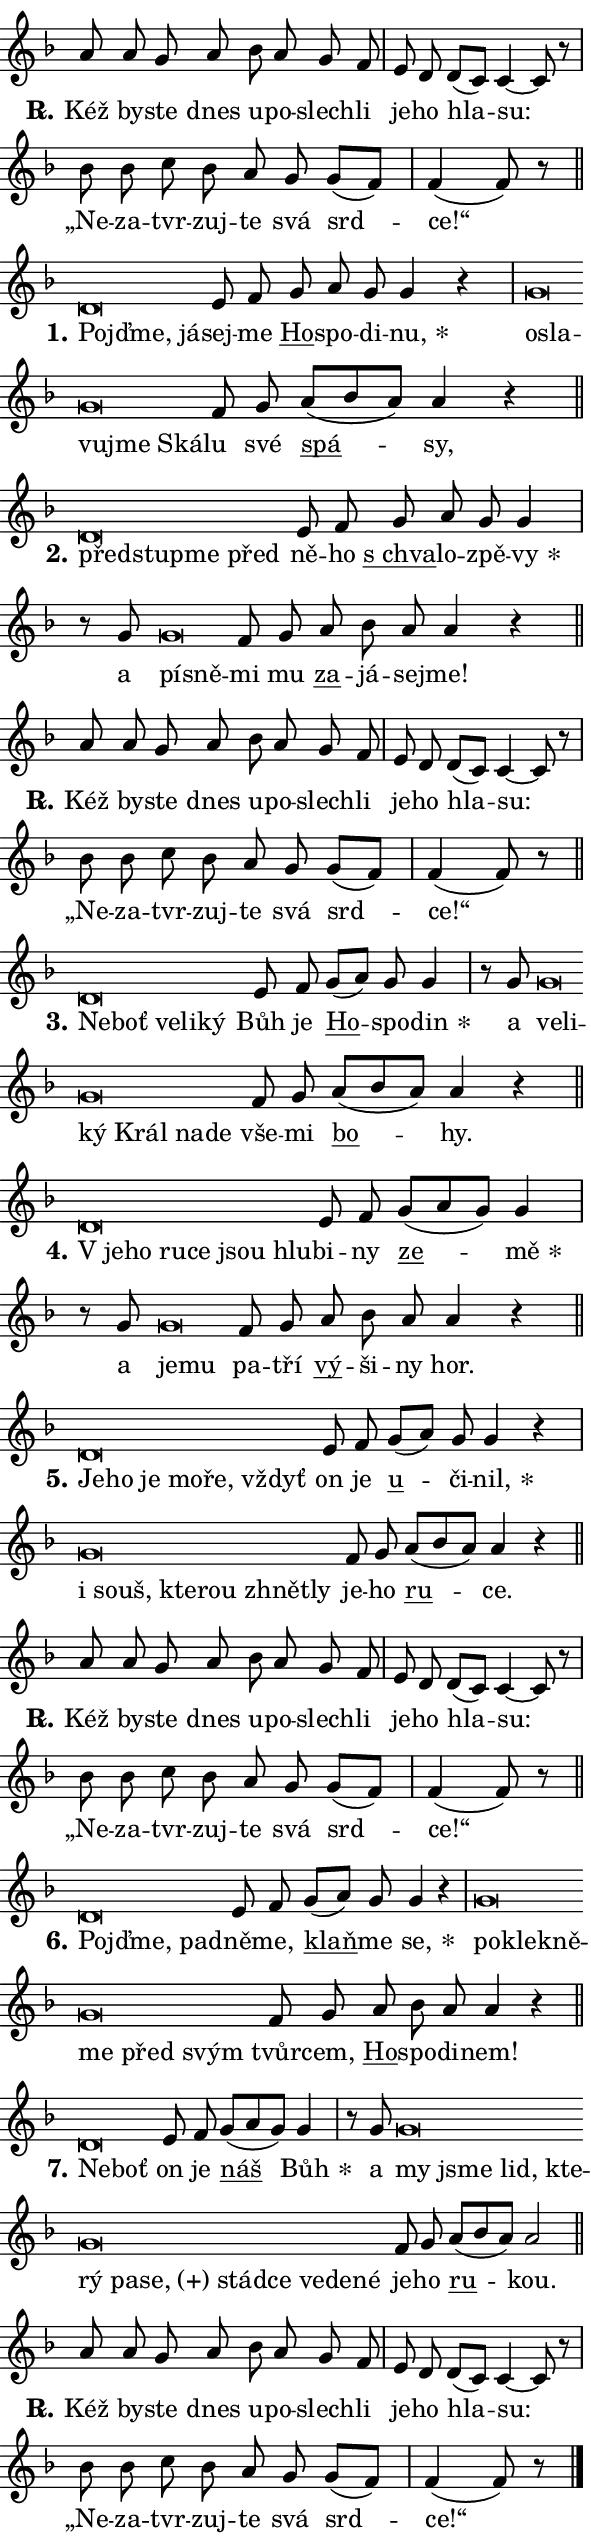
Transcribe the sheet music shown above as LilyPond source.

\version "2.24.0"
\header { tagline = "" }
\paper {
  indent = 0\cm
  top-margin = 0\cm
  right-margin = 0.13\cm % to fit lyric hyphens
  bottom-margin = 0\cm
  left-margin = 0\cm
  paper-width = 10\cm
  page-breaking = #ly:one-page-breaking
  system-system-spacing.basic-distance = #11
  score-system-spacing.basic-distance = #11
  ragged-last = ##f
}


%% Author: Thomas Morley
%% https://lists.gnu.org/archive/html/lilypond-user/2020-05/msg00002.html
#(define (line-position grob)
"Returns position of @var[grob} in current system:
   @code{'start}, if at first time-step
   @code{'end}, if at last time-step
   @code{'middle} otherwise
"
  (let* ((col (ly:item-get-column grob))
         (ln (ly:grob-object col 'left-neighbor))
         (rn (ly:grob-object col 'right-neighbor))
         (col-to-check-left (if (ly:grob? ln) ln col))
         (col-to-check-right (if (ly:grob? rn) rn col))
         (break-dir-left
           (and
             (ly:grob-property col-to-check-left 'non-musical #f)
             (ly:item-break-dir col-to-check-left)))
         (break-dir-right
           (and
             (ly:grob-property col-to-check-right 'non-musical #f)
             (ly:item-break-dir col-to-check-right))))
        (cond ((eqv? 1 break-dir-left) 'start)
              ((eqv? -1 break-dir-right) 'end)
              (else 'middle))))

#(define (tranparent-at-line-position vctor)
  (lambda (grob)
  "Relying on @code{line-position} select the relevant enry from @var{vctor}.
Used to determine transparency,"
    (case (line-position grob)
      ((end) (not (vector-ref vctor 0)))
      ((middle) (not (vector-ref vctor 1)))
      ((start) (not (vector-ref vctor 2))))))

noteHeadBreakVisibility =
#(define-music-function (break-visibility)(vector?)
"Makes @code{NoteHead}s transparent relying on @var{break-visibility}"
#{
  \override NoteHead.transparent =
    #(tranparent-at-line-position break-visibility)
#})

#(define delete-ledgers-for-transparent-note-heads
  (lambda (grob)
    "Reads whether a @code{NoteHead} is transparent.
If so this @code{NoteHead} is removed from @code{'note-heads} from
@var{grob}, which is supposed to be @code{LedgerLineSpanner}.
As a result ledgers are not printed for this @code{NoteHead}"
    (let* ((nhds-array (ly:grob-object grob 'note-heads))
           (nhds-list
             (if (ly:grob-array? nhds-array)
                 (ly:grob-array->list nhds-array)
                 '()))
           ;; Relies on the transparent-property being done before
           ;; Staff.LedgerLineSpanner.after-line-breaking is executed.
           ;; This is fragile ...
           (to-keep
             (remove
               (lambda (nhd)
                 (ly:grob-property nhd 'transparent #f))
               nhds-list)))
      ;; TODO find a better method to iterate over grob-arrays, similiar
      ;; to filter/remove etc for lists
      ;; For now rebuilt from scratch
      (set! (ly:grob-object grob 'note-heads)  '())
      (for-each
        (lambda (nhd)
          (ly:pointer-group-interface::add-grob grob 'note-heads nhd))
        to-keep))))

squashNotes = {
  \override NoteHead.X-extent = #'(-0.2 . 0.2)
  \override NoteHead.Y-extent = #'(-0.75 . 0)
  \override NoteHead.stencil =
    #(lambda (grob)
       (let ((pos (ly:grob-property grob 'staff-position)))
         (begin
           (if (< pos -7) (display "ERROR: Lower brevis then expected\n") (display ""))
           (if (<= pos -6) ly:text-interface::print ly:note-head::print))))
}
unSquashNotes = {
  \revert NoteHead.X-extent
  \revert NoteHead.Y-extent
  \revert NoteHead.stencil
}

hideNotes = \noteHeadBreakVisibility #begin-of-line-visible
unHideNotes = \noteHeadBreakVisibility #all-visible

% work-around for resetting accidentals
% https://lilypond.org/doc/v2.23/Documentation/notation/displaying-rhythms#unmetered-music
cadenzaMeasure = {
  \cadenzaOff
  \partial 1024 s1024
  \cadenzaOn
}

#(define-markup-command (accent layout props text) (markup?)
  "Underline accented syllable"
  (interpret-markup layout props
    #{\markup \override #'(offset . 4.3) \underline { #text }#}))

responsum = \markup \concat {
  "R" \hspace #-1.05 \path #0.1 #'((moveto 0 0.07) (lineto 0.9 0.8)) \hspace #0.05 "."
}

spaceSize = #0.6828661417322834 % exact space size for TeX Gyre Schola

\layout {
  \context {
    \Staff
    \remove "Time_signature_engraver"
    \override LedgerLineSpanner.after-line-breaking = #delete-ledgers-for-transparent-note-heads
  }
  \context {
    \Lyrics {
      \override LyricSpace.minimum-distance = \spaceSize
      \override LyricText.font-name = #"TeX Gyre Schola"
      \override LyricText.font-size = 1
      \override StanzaNumber.font-name = #"TeX Gyre Schola Bold"
      \override StanzaNumber.font-size = 1
    }
  }
  \context {
    \Score 
    \override NoteHead.text =
      #(lambda (grob) 
        (let ((pos (ly:grob-property grob 'staff-position)))
          #{\markup {
            \combine
              \halign #-0.55 \raise #(if (= pos -6) 0 0.5) \override #'(thickness . 2) \draw-line #'(3.2 . 0)
              \musicglyph "noteheads.sM1"
          }#}))
  }
}

% magnetic-lyrics.ily
%
%   written by
%     Jean Abou Samra <jean@abou-samra.fr>
%     Werner Lemberg <wl@gnu.org>
%
%   adapted by
%     Jiri Hon <jiri.hon@gmail.com>
%
% Version 2022-Apr-15

% https://www.mail-archive.com/lilypond-user@gnu.org/msg149350.html

#(define (Left_hyphen_pointer_engraver context)
   "Collect syllable-hyphen-syllable occurrences in lyrics and store
them in properties.  This engraver only looks to the left.  For
example, if the lyrics input is @code{foo -- bar}, it does the
following.

@itemize @bullet
@item
Set the @code{text} property of the @code{LyricHyphen} grob between
@q{foo} and @q{bar} to @code{foo}.

@item
Set the @code{left-hyphen} property of the @code{LyricText} grob with
text @q{foo} to the @code{LyricHyphen} grob between @q{foo} and
@q{bar}.
@end itemize

Use this auxiliary engraver in combination with the
@code{lyric-@/text::@/apply-@/magnetic-@/offset!} hook."
   (let ((hyphen #f)
         (text #f))
     (make-engraver
      (acknowledgers
       ((lyric-syllable-interface engraver grob source-engraver)
        (set! text grob)))
      (end-acknowledgers
       ((lyric-hyphen-interface engraver grob source-engraver)
        ;(when (not (grob::has-interface grob 'lyric-space-interface))
          (set! hyphen grob)));)
      ((stop-translation-timestep engraver)
       (when (and text hyphen)
         (ly:grob-set-object! text 'left-hyphen hyphen))
       (set! text #f)
       (set! hyphen #f)))))

#(define (lyric-text::apply-magnetic-offset! grob)
   "If the space between two syllables is less than the value in
property @code{LyricText@/.details@/.squash-threshold}, move the right
syllable to the left so that it gets concatenated with the left
syllable.

Use this function as a hook for
@code{LyricText@/.after-@/line-@/breaking} if the
@code{Left_@/hyphen_@/pointer_@/engraver} is active."
   (let ((hyphen (ly:grob-object grob 'left-hyphen #f)))
     (when hyphen
       (let ((left-text (ly:spanner-bound hyphen LEFT)))
         (when (grob::has-interface left-text 'lyric-syllable-interface)
           (let* ((common (ly:grob-common-refpoint grob left-text X))
                  (this-x-ext (ly:grob-extent grob common X))
                  (left-x-ext
                   (begin
                     ;; Trigger magnetism for left-text.
                     (ly:grob-property left-text 'after-line-breaking)
                     (ly:grob-extent left-text common X)))
                  ;; `delta` is the gap width between two syllables.
                  (delta (- (interval-start this-x-ext)
                            (interval-end left-x-ext)))
                  (details (ly:grob-property grob 'details))
                  (threshold (assoc-get 'squash-threshold details 0.2)))
             (when (< delta threshold)
               (let* (;; We have to manipulate the input text so that
                      ;; ligatures crossing syllable boundaries are not
                      ;; disabled.  For languages based on the Latin
                      ;; script this is essentially a beautification.
                      ;; However, for non-Western scripts it can be a
                      ;; necessity.
                      (lt (ly:grob-property left-text 'text))
                      (rt (ly:grob-property grob 'text))
                      (is-space (grob::has-interface hyphen 'lyric-space-interface))
                      (space (if is-space " " ""))
                      (extra-delta (if is-space spaceSize 0))
                      ;; Append new syllable.
                      (ltrt-space (if (and (string? lt) (string? rt))
                                (string-append lt space rt)
                                (make-concat-markup (list lt space rt))))
                      ;; Right-align `ltrt` to the right side.
                      (ltrt-space-markup (grob-interpret-markup
                               grob
                               (make-translate-markup
                                (cons (interval-length this-x-ext) 0)
                                (make-right-align-markup ltrt-space)))))
                 (begin
                   ;; Don't print `left-text`.
                   (ly:grob-set-property! left-text 'stencil #f)
                   ;; Set text and stencil (which holds all collected
                   ;; syllables so far) and shift it to the left.
                   (ly:grob-set-property! grob 'text ltrt-space)
                   (ly:grob-set-property! grob 'stencil ltrt-space-markup)
                   (ly:grob-translate-axis! grob (- (- delta extra-delta)) X))))))))))


#(define (lyric-hyphen::displace-bounds-first grob)
   ;; Make very sure this callback isn't triggered too early.
   (let ((left (ly:spanner-bound grob LEFT))
         (right (ly:spanner-bound grob RIGHT)))
     (ly:grob-property left 'after-line-breaking)
     (ly:grob-property right 'after-line-breaking)
     (ly:lyric-hyphen::print grob)))

squashThreshold = #0.4

\layout {
  \context {
    \Lyrics
    \consists #Left_hyphen_pointer_engraver
    \override LyricText.after-line-breaking =
      #lyric-text::apply-magnetic-offset!
    \override LyricHyphen.stencil = #lyric-hyphen::displace-bounds-first
    \override LyricText.details.squash-threshold = \squashThreshold
    \override LyricHyphen.minimum-distance = 0
    \override LyricHyphen.minimum-length = \squashThreshold
  }
}

squashText = \override LyricText.details.squash-threshold = 9999
unSquashText = \override LyricText.details.squash-threshold = \squashThreshold

leftText = \override LyricText.self-alignment-X = #LEFT
unLeftText = \revert LyricText.self-alignment-X

starOffset = #(lambda (grob) 
                (let ((x_offset (ly:self-alignment-interface::aligned-on-x-parent grob)))
                  (if (= x_offset 0) 0 (+ x_offset 1.2))))

star = #(define-music-function (syllable)(string?)
"Append star separator at the end of a syllable"
#{
  \once \override LyricText.X-offset = #starOffset
  \lyricmode { \markup {
    #syllable
    \override #'((font-name . "TeX Gyre Schola Bold")) \hspace #0.2 \lower #0.65 \larger "*"
  } }
#})

starAccent = #(define-music-function (syllable)(string?)
"Append star separator at the end of a syllable and make accent"
#{
  \once \override LyricText.X-offset = #starOffset
  \lyricmode { \markup {
    \accent #syllable
    \override #'((font-name . "TeX Gyre Schola Bold")) \hspace #0.2 \lower #0.65 \larger "*"
  } }
#})

breath = #(define-music-function (syllable)(string?)
"Append breathing indicator at the end of a syllable"
#{
  \lyricmode { \markup { #syllable "+" } }
#})

optionalBreath = #(define-music-function (syllable)(string?)
"Append optional breathing indicator at the end of a syllable"
#{
  \lyricmode { \markup { #syllable "(+)" } }
#})


\score {
    <<
        \new Voice = "melody" { \cadenzaOn \key f \major \relative { a'8 a g a bes a g f \cadenzaMeasure \bar "|" e d \bar "" d[( c)] c4~ c8 r8 \cadenzaMeasure \bar "|" bes' bes c bes a g g[( f)] \cadenzaMeasure \bar "|" f4( f8)] r \cadenzaMeasure \bar "||" \break } }
        \new Lyrics \lyricsto "melody" { \lyricmode { \set stanza = \responsum
Kéž by -- ste dnes u -- po -- slech -- li je -- ho hla -- su: „Ne -- za -- tvr -- zuj -- te svá srd -- ce!“ } }
    >>
    \layout {}
}

\score {
    <<
        \new Voice = "melody" { \cadenzaOn \key f \major \relative { \squashNotes d'\breve*1/16 \hideNotes \breve*1/16 \breve*1/16 \bar "" \unHideNotes \unSquashNotes e8 f \bar "" g a g g4 r \cadenzaMeasure \bar "|" \squashNotes g\breve*1/16 \hideNotes \breve*1/16 \bar "" \breve*1/16 \bar "" \breve*1/16 \breve*1/16 \bar "" \unHideNotes \unSquashNotes f8 g \bar "" a[( bes a)] a4 r \cadenzaMeasure \bar "||" \break } }
        \new Lyrics \lyricsto "melody" { \lyricmode { \set stanza = "1."
\leftText Pojď -- \squashText me, já -- \unLeftText \unSquashText sej -- me \markup \accent Ho -- spo -- di -- \star nu, \leftText o -- \squashText sla -- vu -- jme Ská -- \unLeftText \unSquashText lu své \markup \accent spá -- sy, } }
    >>
    \layout {}
}

\score {
    <<
        \new Voice = "melody" { \cadenzaOn \key f \major \relative { \squashNotes d'\breve*1/16 \hideNotes \breve*1/16 \bar "" \breve*1/16 \breve*1/16 \bar "" \unHideNotes \unSquashNotes e8 f \bar "" g a g g4 \cadenzaMeasure \bar "|" r8 g8 \squashNotes g\breve*1/16 \hideNotes \breve*1/16 \bar "" \unHideNotes \unSquashNotes f8 g \bar "" a bes a a4 r \cadenzaMeasure \bar "||" \break } }
        \new Lyrics \lyricsto "melody" { \lyricmode { \set stanza = "2."
\leftText před -- \squashText stup -- me před \unLeftText \unSquashText ně -- ho \markup \accent "s chva" -- lo -- zpě -- \star vy a \leftText pí -- \squashText sně -- \unLeftText \unSquashText mi mu \markup \accent za -- já -- sej -- me! } }
    >>
    \layout {}
}

\score {
    <<
        \new Voice = "melody" { \cadenzaOn \key f \major \relative { a'8 a g a bes a g f \cadenzaMeasure \bar "|" e d \bar "" d[( c)] c4~ c8 r8 \cadenzaMeasure \bar "|" bes' bes c bes a g g[( f)] \cadenzaMeasure \bar "|" f4( f8)] r \cadenzaMeasure \bar "||" \break } }
        \new Lyrics \lyricsto "melody" { \lyricmode { \set stanza = \responsum
Kéž by -- ste dnes u -- po -- slech -- li je -- ho hla -- su: „Ne -- za -- tvr -- zuj -- te svá srd -- ce!“ } }
    >>
    \layout {}
}

\score {
    <<
        \new Voice = "melody" { \cadenzaOn \key f \major \relative { \squashNotes d'\breve*1/16 \hideNotes \breve*1/16 \bar "" \breve*1/16 \bar "" \breve*1/16 \breve*1/16 \bar "" \unHideNotes \unSquashNotes e8 f \bar "" g[( a)] g g4 \cadenzaMeasure \bar "|" r8 g8 \squashNotes g\breve*1/16 \hideNotes \breve*1/16 \bar "" \breve*1/16 \bar "" \breve*1/16 \bar "" \breve*1/16 \breve*1/16 \bar "" \unHideNotes \unSquashNotes f8 g \bar "" a[( bes a)] a4 r \cadenzaMeasure \bar "||" \break } }
        \new Lyrics \lyricsto "melody" { \lyricmode { \set stanza = "3."
\leftText Ne -- \squashText boť ve -- li -- ký \unLeftText \unSquashText Bůh je \markup \accent Ho -- spo -- \star din a \leftText ve -- \squashText li -- ký Král na -- de \unLeftText \unSquashText vše -- mi \markup \accent bo -- hy. } }
    >>
    \layout {}
}

\score {
    <<
        \new Voice = "melody" { \cadenzaOn \key f \major \relative { \squashNotes d'\breve*1/16 \hideNotes \breve*1/16 \bar "" \breve*1/16 \bar "" \breve*1/16 \bar "" \breve*1/16 \breve*1/16 \bar "" \unHideNotes \unSquashNotes e8 f \bar "" g[( a g)] g4 \cadenzaMeasure \bar "|" r8 g8 \squashNotes g\breve*1/16 \hideNotes \breve*1/16 \bar "" \unHideNotes \unSquashNotes f8 g \bar "" a bes a a4 r \cadenzaMeasure \bar "||" \break } }
        \new Lyrics \lyricsto "melody" { \lyricmode { \set stanza = "4."
\leftText "V je" -- \squashText ho ru -- ce jsou hlu -- \unLeftText \unSquashText bi -- ny \markup \accent ze -- \star mě a \leftText je -- \squashText mu \unLeftText \unSquashText pa -- tří \markup \accent vý -- ši -- ny hor. } }
    >>
    \layout {}
}

\score {
    <<
        \new Voice = "melody" { \cadenzaOn \key f \major \relative { \squashNotes d'\breve*1/16 \hideNotes \breve*1/16 \bar "" \breve*1/16 \bar "" \breve*1/16 \bar "" \breve*1/16 \breve*1/16 \bar "" \unHideNotes \unSquashNotes e8 f \bar "" g[( a)] g g4 r \cadenzaMeasure \bar "|" \squashNotes g\breve*1/16 \hideNotes \breve*1/16 \bar "" \breve*1/16 \bar "" \breve*1/16 \bar "" \breve*1/16 \breve*1/16 \bar "" \unHideNotes \unSquashNotes f8 g \bar "" a[( bes a)] a4 r \cadenzaMeasure \bar "||" \break } }
        \new Lyrics \lyricsto "melody" { \lyricmode { \set stanza = "5."
\leftText Je -- \squashText ho je mo -- ře, vždyť \unLeftText \unSquashText on je \markup \accent u -- či -- \star nil, \leftText i \squashText souš, kte -- rou zhnět -- ly \unLeftText \unSquashText je -- ho \markup \accent ru -- ce. } }
    >>
    \layout {}
}

\score {
    <<
        \new Voice = "melody" { \cadenzaOn \key f \major \relative { a'8 a g a bes a g f \cadenzaMeasure \bar "|" e d \bar "" d[( c)] c4~ c8 r8 \cadenzaMeasure \bar "|" bes' bes c bes a g g[( f)] \cadenzaMeasure \bar "|" f4( f8)] r \cadenzaMeasure \bar "||" \break } }
        \new Lyrics \lyricsto "melody" { \lyricmode { \set stanza = \responsum
Kéž by -- ste dnes u -- po -- slech -- li je -- ho hla -- su: „Ne -- za -- tvr -- zuj -- te svá srd -- ce!“ } }
    >>
    \layout {}
}

\score {
    <<
        \new Voice = "melody" { \cadenzaOn \key f \major \relative { \squashNotes d'\breve*1/16 \hideNotes \breve*1/16 \breve*1/16 \bar "" \unHideNotes \unSquashNotes e8 f \bar "" g[( a)] g g4 r \cadenzaMeasure \bar "|" \squashNotes g\breve*1/16 \hideNotes \breve*1/16 \bar "" \breve*1/16 \bar "" \breve*1/16 \bar "" \breve*1/16 \breve*1/16 \bar "" \unHideNotes \unSquashNotes f8 g \bar "" a bes a a4 r \cadenzaMeasure \bar "||" \break } }
        \new Lyrics \lyricsto "melody" { \lyricmode { \set stanza = "6."
\leftText Pojď -- \squashText me, pad -- \unLeftText \unSquashText ně -- me, \markup \accent klaň -- me \star se, \leftText po -- \squashText kle -- kně -- me před svým \unLeftText \unSquashText tvůr -- cem, \markup \accent Ho -- spo -- di -- nem! } }
    >>
    \layout {}
}

\score {
    <<
        \new Voice = "melody" { \cadenzaOn \key f \major \relative { \squashNotes d'\breve*1/16 \hideNotes \breve*1/16 \bar "" \unHideNotes \unSquashNotes e8 f \bar "" g[( a g)] g4 \cadenzaMeasure \bar "|" r8 g \squashNotes g\breve*1/16 \hideNotes \breve*1/16 \bar "" \breve*1/16 \bar "" \breve*1/16 \bar "" \breve*1/16 \bar "" \breve*1/16 \bar "" \breve*1/16 \bar "" \breve*1/16 \bar "" \breve*1/16 \bar "" \breve*1/16 \bar "" \breve*1/16 \breve*1/16 \bar "" \unHideNotes \unSquashNotes f8 g \bar "" a[( bes a)] a2 \cadenzaMeasure \bar "||" \break } }
        \new Lyrics \lyricsto "melody" { \lyricmode { \set stanza = "7."
\leftText Ne -- \squashText boť \unLeftText \unSquashText on je \markup \accent náš \star Bůh a \leftText my \squashText jsme lid, kte -- rý pa -- \optionalBreath se, stád -- ce ve -- de -- né \unLeftText \unSquashText je -- ho \markup \accent ru -- kou. } }
    >>
    \layout {}
}

\score {
    <<
        \new Voice = "melody" { \cadenzaOn \key f \major \relative { a'8 a g a bes a g f \cadenzaMeasure \bar "|" e d \bar "" d[( c)] c4~ c8 r8 \cadenzaMeasure \bar "|" bes' bes c bes a g g[( f)] \cadenzaMeasure \bar "|" f4( f8)] r \cadenzaMeasure \bar "||" \break } \bar "|." }
        \new Lyrics \lyricsto "melody" { \lyricmode { \set stanza = \responsum
Kéž by -- ste dnes u -- po -- slech -- li je -- ho hla -- su: „Ne -- za -- tvr -- zuj -- te svá srd -- ce!“ } }
    >>
    \layout {}
}
